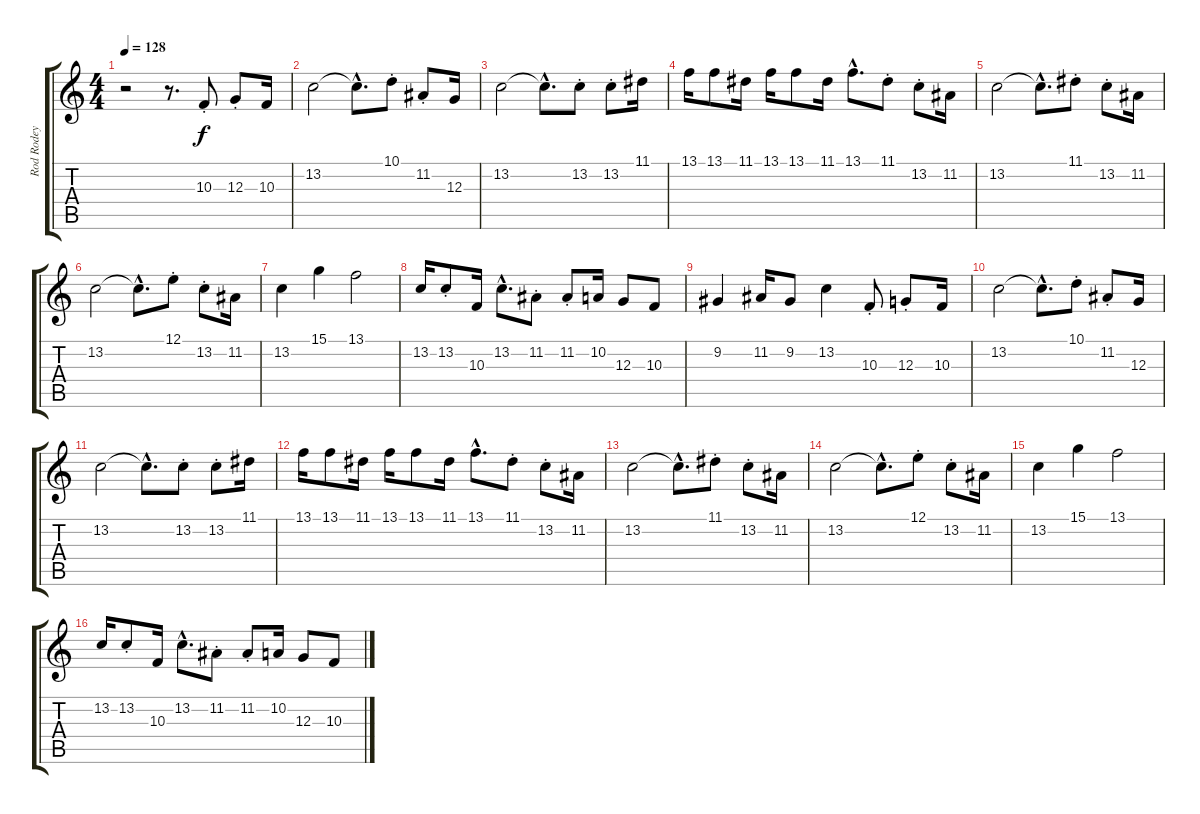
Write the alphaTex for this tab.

\track ("Rod Rodey" "Rod Rodey") {instrument trumpet}
\staff {score tabs}
\tuning (E4 B3 G3 D3 A2 E2) {hide}
\ts (4 4)
\tempo 128
\clef g2
\ks c
r.2{dy f instrument trumpet} r.8{d} 10.3{st}.8 12.3{st}.8 10.3.16 |
13.2.2 13.2{hac t}.8{d} 10.1{st}.8 11.2{st}.8 12.3.16 |
13.2.2 13.2{hac t}.8{d} 13.2{st}.8 13.2{st}.8 11.1.16 |
13.1.16 13.1.8 11.1.16 13.1.16 13.1.8 11.1.16 13.1{hac}.8{d} 11.1{st}.8 13.2{st}.8 11.2.16 |
13.2.2 13.2{hac t}.8{d} 11.1{st}.8 13.2{st}.8 11.2.16 |
13.2.2 13.2{hac t}.8{d} 12.1{st}.8 13.2{st}.8 11.2.16 |
13.2.4 15.1.4 13.1.2 |
13.2.16 13.2{st}.8 10.3.16 13.2{hac}.8{d} 11.2{st}.8 11.2{st}.8 10.2.16 12.3.8 10.3.8 |
9.2.4 11.2.16 9.2.8 13.2.4 10.3{st}.8 12.3{st}.8 10.3.16 |
13.2.2 13.2{hac t}.8{d} 10.1{st}.8 11.2{st}.8 12.3.16 |
13.2.2 13.2{hac t}.8{d} 13.2{st}.8 13.2{st}.8 11.1.16 |
13.1.16 13.1.8 11.1.16 13.1.16 13.1.8 11.1.16 13.1{hac}.8{d} 11.1{st}.8 13.2{st}.8 11.2.16 |
13.2.2 13.2{hac t}.8{d} 11.1{st}.8 13.2{st}.8 11.2.16 |
13.2.2 13.2{hac t}.8{d} 12.1{st}.8 13.2{st}.8 11.2.16 |
13.2.4 15.1.4 13.1.2 |
13.2.16 13.2{st}.8 10.3.16 13.2{hac}.8{d} 11.2{st}.8 11.2{st}.8 10.2.16 12.3.8 10.3.8
